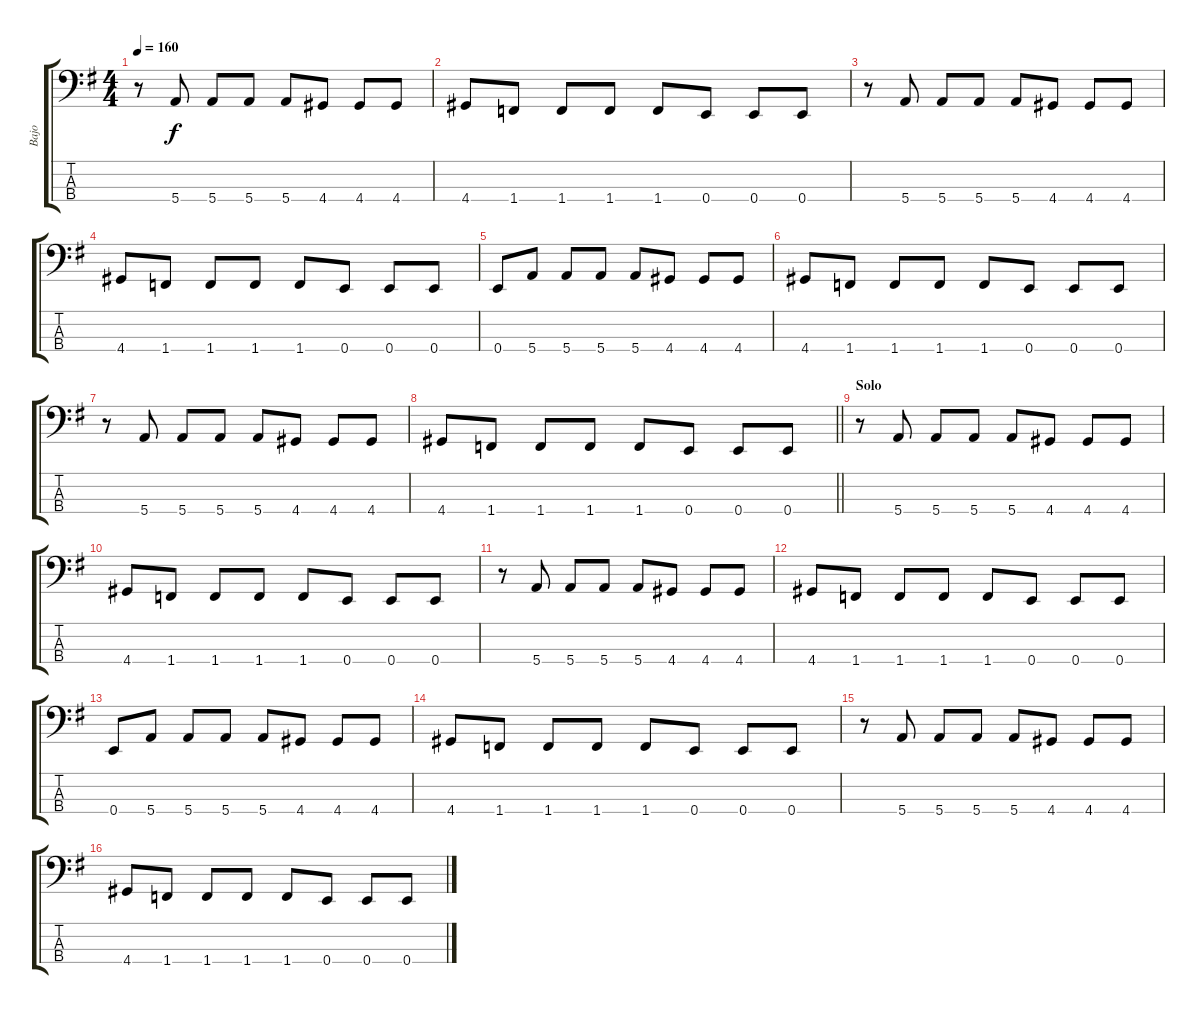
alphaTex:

\track ("Bajo" "Bajo") {instrument electricbassfinger}
\staff {score tabs}
\tuning (G2 D2 A1 E1) {hide}
\ts (4 4)
\tempo 160
\clef f4
\ks g
r.8{dy f} 5.4.8 5.4.8 5.4.8 5.4.8 4.4.8 4.4.8 4.4.8 |
4.4.8 1.4.8 1.4.8 1.4.8 1.4.8 0.4.8 0.4.8 0.4.8 |
r.8 5.4.8 5.4.8 5.4.8 5.4.8 4.4.8 4.4.8 4.4.8 |
4.4.8 1.4.8 1.4.8 1.4.8 1.4.8 0.4.8 0.4.8 0.4.8 |
0.4.8 5.4.8 5.4.8 5.4.8 5.4.8 4.4.8 4.4.8 4.4.8 |
4.4.8 1.4.8 1.4.8 1.4.8 1.4.8 0.4.8 0.4.8 0.4.8 |
r.8 5.4.8 5.4.8 5.4.8 5.4.8 4.4.8 4.4.8 4.4.8 |
\barLineRight lightlight
4.4.8 1.4.8 1.4.8 1.4.8 1.4.8 0.4.8 0.4.8 0.4.8 |
\section ("" "Solo")
r.8 5.4.8 5.4.8 5.4.8 5.4.8 4.4.8 4.4.8 4.4.8 |
4.4.8 1.4.8 1.4.8 1.4.8 1.4.8 0.4.8 0.4.8 0.4.8 |
r.8 5.4.8 5.4.8 5.4.8 5.4.8 4.4.8 4.4.8 4.4.8 |
4.4.8 1.4.8 1.4.8 1.4.8 1.4.8 0.4.8 0.4.8 0.4.8 |
0.4.8 5.4.8 5.4.8 5.4.8 5.4.8 4.4.8 4.4.8 4.4.8 |
4.4.8 1.4.8 1.4.8 1.4.8 1.4.8 0.4.8 0.4.8 0.4.8 |
r.8 5.4.8 5.4.8 5.4.8 5.4.8 4.4.8 4.4.8 4.4.8 |
4.4.8 1.4.8 1.4.8 1.4.8 1.4.8 0.4.8 0.4.8 0.4.8
